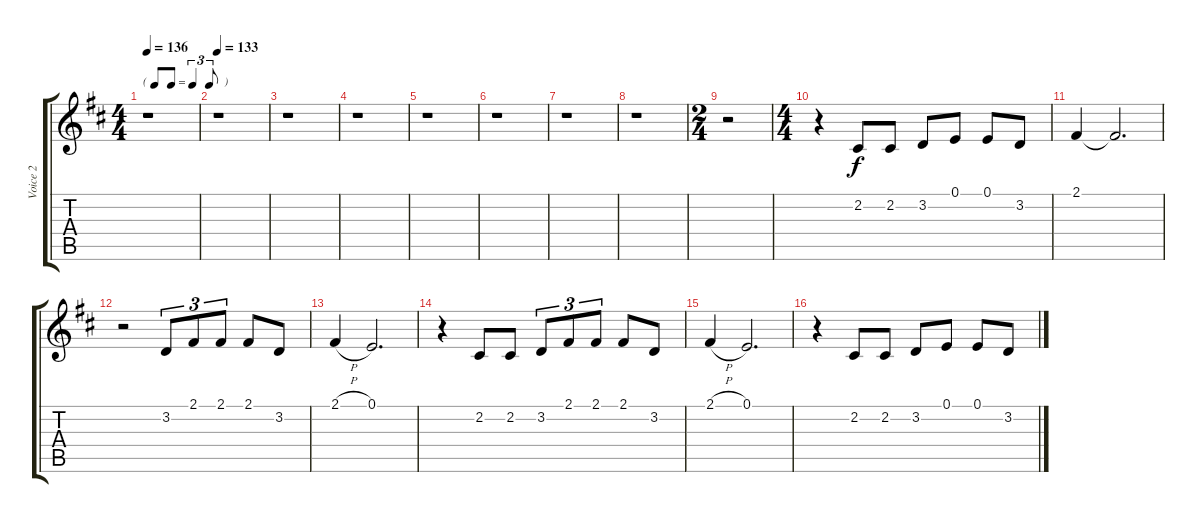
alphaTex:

\track ("Voice 2" "Voice 2") {instrument altosax}
\staff {score tabs}
\tuning (E4 B3 G3 D3 A2 E2) {hide}
\ts (4 4)
\tf triplet8th
\tempo 136
\clef g2
\ks d
r.1{dy f} |
\tempo 133
r.1 |
r.1 |
r.1 |
r.1 |
r.1 |
r.1 |
r.1 |
\ts (2 4)
r.2 |
\ts (4 4)
r.4 2.2.8 2.2.8 3.2.8 0.1.8 0.1.8 3.2.8 |
2.1.4 2.1{t}.2{d} |
r.2 3.2.8{tu (3 2)} 2.1.8{tu (3 2)} 2.1.8{tu (3 2)} 2.1.8 3.2.8 |
2.1{h}.4 0.1.2{d} |
r.4 2.2.8 2.2.8 3.2.8{tu (3 2)} 2.1.8{tu (3 2)} 2.1.8{tu (3 2)} 2.1.8 3.2.8 |
2.1{h}.4 0.1.2{d} |
r.4 2.2.8 2.2.8 3.2.8 0.1.8 0.1.8 3.2.8
